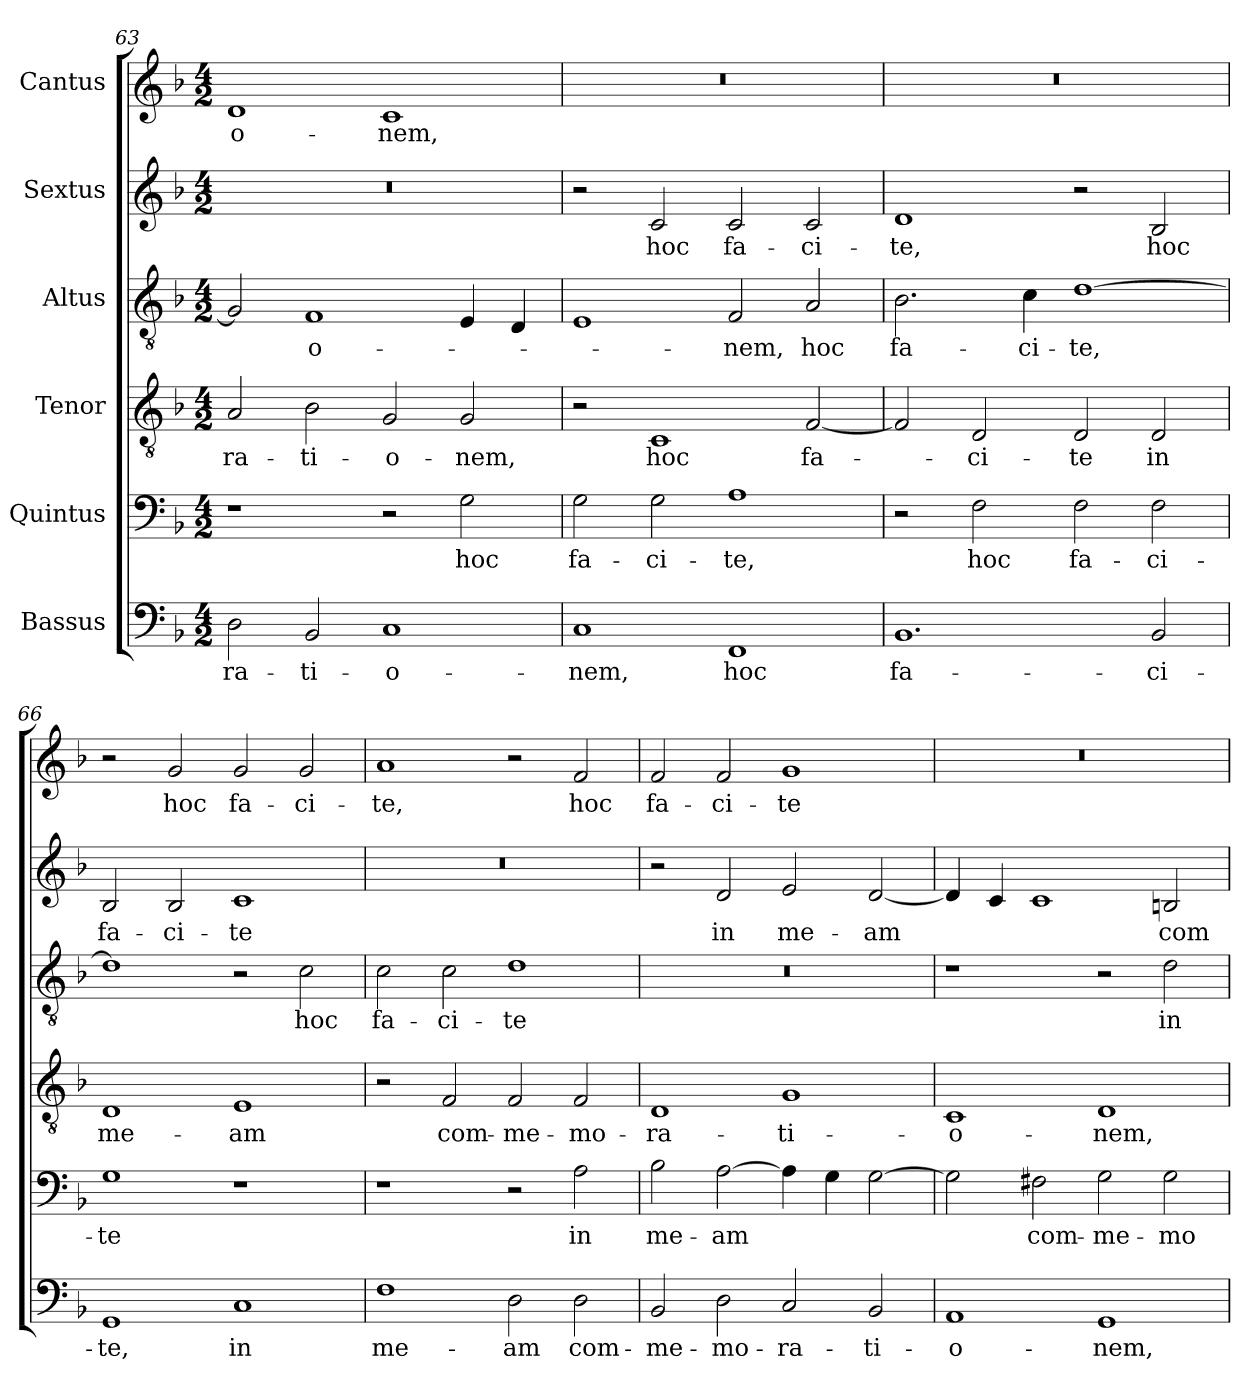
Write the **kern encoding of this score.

**kern	**text	**kern	**text	**kern	**text	**kern	**text	**kern	**text	**kern	**text
*part6	*part6	*part5	*part5	*part4	*part4	*part3	*part3	*part2	*part2	*part1	*part1
*staff6	*staff6	*staff5	*staff5	*staff4	*staff4	*staff3	*staff3	*staff2	*staff2	*staff1	*staff1
*I"Bassus	*	*I"Quintus	*	*I"Tenor	*	*I"Altus	*	*I"Sextus	*	*I"Cantus	*
!!LO:LB:g=z
*clefF4	*	*clefF4	*	*clefGv2	*	*clefGv2	*	*clefG2	*	*clefG2	*
*k[b-]	*	*k[b-]	*	*k[b-]	*	*k[b-]	*	*k[b-]	*	*k[b-]	*
*F:	*	*F:	*	*F:	*	*F:	*	*F:	*	*F:	*
*M4/2	*	*M4/2	*	*M4/2	*	*M4/2	*	*M4/2	*	*M4/2	*
=63	=63	=63	=63	=63	=63	=63	=63	=63	=63	=63	=63
!	!LO:LY:b	!	!	!	!LO:LY:b	!	!	!	!	!	!LO:LY:b
2D\	-ra-	1r	.	2A/	-ra-	2G/]	.	0r	.	1d	-o-
!	!LO:LY:b	!	!	!	!LO:LY:b	!	!LO:LY:b	!	!	!	!
2BB-/	-ti-	.	.	2B-\	-ti-	1F	-o-	.	.	.	.
!	!LO:LY:b	!	!	!	!LO:LY:b	!	!	!	!	!	!LO:LY:b
1C	-o-	2r	.	2G/	-o-	.	.	.	.	1c	-nem,
!	!	!	!LO:LY:b	!	!LO:LY:b	!	!	!	!	!	!
.	.	2G\	hoc	2G/	-nem,	4E/	.	.	.	.	.
.	.	.	.	.	.	4D/	.	.	.	.	.
=64	=64	=64	=64	=64	=64	=64	=64	=64	=64	=64	=64
!	!LO:LY:b	!	!LO:LY:b	!	!	!	!	!	!	!	!
1C	-nem,	2G\	fa-	2r	.	1E	.	2r	.	0r	.
!	!	!	!LO:LY:b	!	!LO:LY:b	!	!	!	!LO:LY:b	!	!
.	.	2G\	-ci-	1C	hoc	.	.	2c/	hoc	.	.
!	!LO:LY:b	!	!LO:LY:b	!	!	!	!LO:LY:b	!	!LO:LY:b	!	!
1FF	hoc	1A	-te,	.	.	2F/	-nem,	2c/	fa-	.	.
!	!	!	!	!	!LO:LY:b	!	!LO:LY:b	!	!LO:LY:b	!	!
.	.	.	.	[2F/	fa-	2A/	hoc	2c/	-ci-	.	.
=65	=65	=65	=65	=65	=65	=65	=65	=65	=65	=65	=65
!	!LO:LY:b	!	!	!	!	!	!LO:LY:b	!	!LO:LY:b	!	!
1.BB-	fa-	2r	.	2F/]	.	2.B-\	fa-	1d	-te,	0r	.
!	!	!	!LO:LY:b	!	!LO:LY:b	!	!	!	!	!	!
.	.	2F\	hoc	2D/	-ci-	.	.	.	.	.	.
!	!	!	!	!	!	!	!LO:LY:b	!	!	!	!
.	.	.	.	.	.	4c\	-ci-	.	.	.	.
!	!	!	!LO:LY:b	!	!LO:LY:b	!	!LO:LY:b	!	!	!	!
.	.	2F\	fa-	2D/	-te	[1d	-te,	2r	.	.	.
!	!LO:LY:b	!	!LO:LY:b	!	!LO:LY:b	!	!	!	!LO:LY:b	!	!
2BB-/	-ci-	2F\	-ci-	2D/	in	.	.	2B-/	hoc	.	.
=66	=66	=66	=66	=66	=66	=66	=66	=66	=66	=66	=66
!	!LO:LY:b	!	!LO:LY:b	!	!LO:LY:b	!	!	!	!LO:LY:b	!	!
1GG	-te,	1G	-te	1D	me-	1d]	.	2B-/	fa-	2r	.
!	!	!	!	!	!	!	!	!	!LO:LY:b	!	!LO:LY:b
.	.	.	.	.	.	.	.	2B-/	-ci-	2g/	hoc
!	!LO:LY:b	!	!	!	!LO:LY:b	!	!	!	!LO:LY:b	!	!LO:LY:b
1C	in	1r	.	1E	-am	2r	.	1c	-te	2g/	fa-
!	!	!	!	!	!	!	!LO:LY:b	!	!	!	!LO:LY:b
.	.	.	.	.	.	2c\	hoc	.	.	2g/	-ci-
!!LO:PB:g=z
=67	=67	=67	=67	=67	=67	=67	=67	=67	=67	=67	=67
!	!LO:LY:b	!	!	!	!	!	!LO:LY:b	!	!	!	!LO:LY:b
1F	me-	1r	.	2r	.	2c\	fa-	0r	.	1a	-te,
!	!	!	!	!	!LO:LY:b	!	!LO:LY:b	!	!	!	!
.	.	.	.	2F/	com-	2c\	-ci-	.	.	.	.
!	!LO:LY:b	!	!	!	!LO:LY:b	!	!LO:LY:b	!	!	!	!
2D\	-am	2r	.	2F/	-me-	1d	-te	.	.	2r	.
!	!LO:LY:b	!	!LO:LY:b	!	!LO:LY:b	!	!	!	!	!	!LO:LY:b
2D\	com-	2A\	in	2F/	-mo-	.	.	.	.	2f/	hoc
=68	=68	=68	=68	=68	=68	=68	=68	=68	=68	=68	=68
!	!LO:LY:b	!	!LO:LY:b	!	!LO:LY:b	!	!	!	!	!	!LO:LY:b
2BB-/	-me-	2B-\	me-	1D	-ra-	0r	.	2r	.	2f/	fa-
!	!LO:LY:b	!	!LO:LY:b	!	!	!	!	!	!LO:LY:b	!	!LO:LY:b
2D\	-mo-	[2A\	-am	.	.	.	.	2d/	in	2f/	-ci-
!	!LO:LY:b	!	!	!	!LO:LY:b	!	!	!	!LO:LY:b	!	!LO:LY:b
2C/	-ra-	4A\]	.	1G	-ti-	.	.	2e/	me-	1g	-te
.	.	4G\	.	.	.	.	.	.	.	.	.
!	!LO:LY:b	!	!	!	!	!	!	!	!LO:LY:b	!	!
2BB-/	-ti-	[2G\	.	.	.	.	.	[2d/	-am	.	.
=69	=69	=69	=69	=69	=69	=69	=69	=69	=69	=69	=69
!	!LO:LY:b	!	!	!	!LO:LY:b	!	!	!	!	!	!
1AA	-o-	2G\]	.	1C	-o-	1r	.	4d/]	.	0r	.
.	.	.	.	.	.	.	.	4c/	.	.	.
!	!	!	!LO:LY:b	!	!	!	!	!	!	!	!
.	.	2F#X\	com-	.	.	.	.	1c	.	.	.
!	!LO:LY:b	!	!LO:LY:b	!	!LO:LY:b	!	!	!	!	!	!
1GG	-nem,	2G\	-me-	1D	-nem,	2r	.	.	.	.	.
!	!	!	!LO:LY:b	!	!	!	!LO:LY:b	!	!LO:LY:b	!	!
.	.	2G\	-mo-	.	.	2d\	in	2Bn/	com-	.	.
=	=	=	=	=	=	=	=	=	=	=	=
*-	*-	*-	*-	*-	*-	*-	*-	*-	*-	*-	*-
